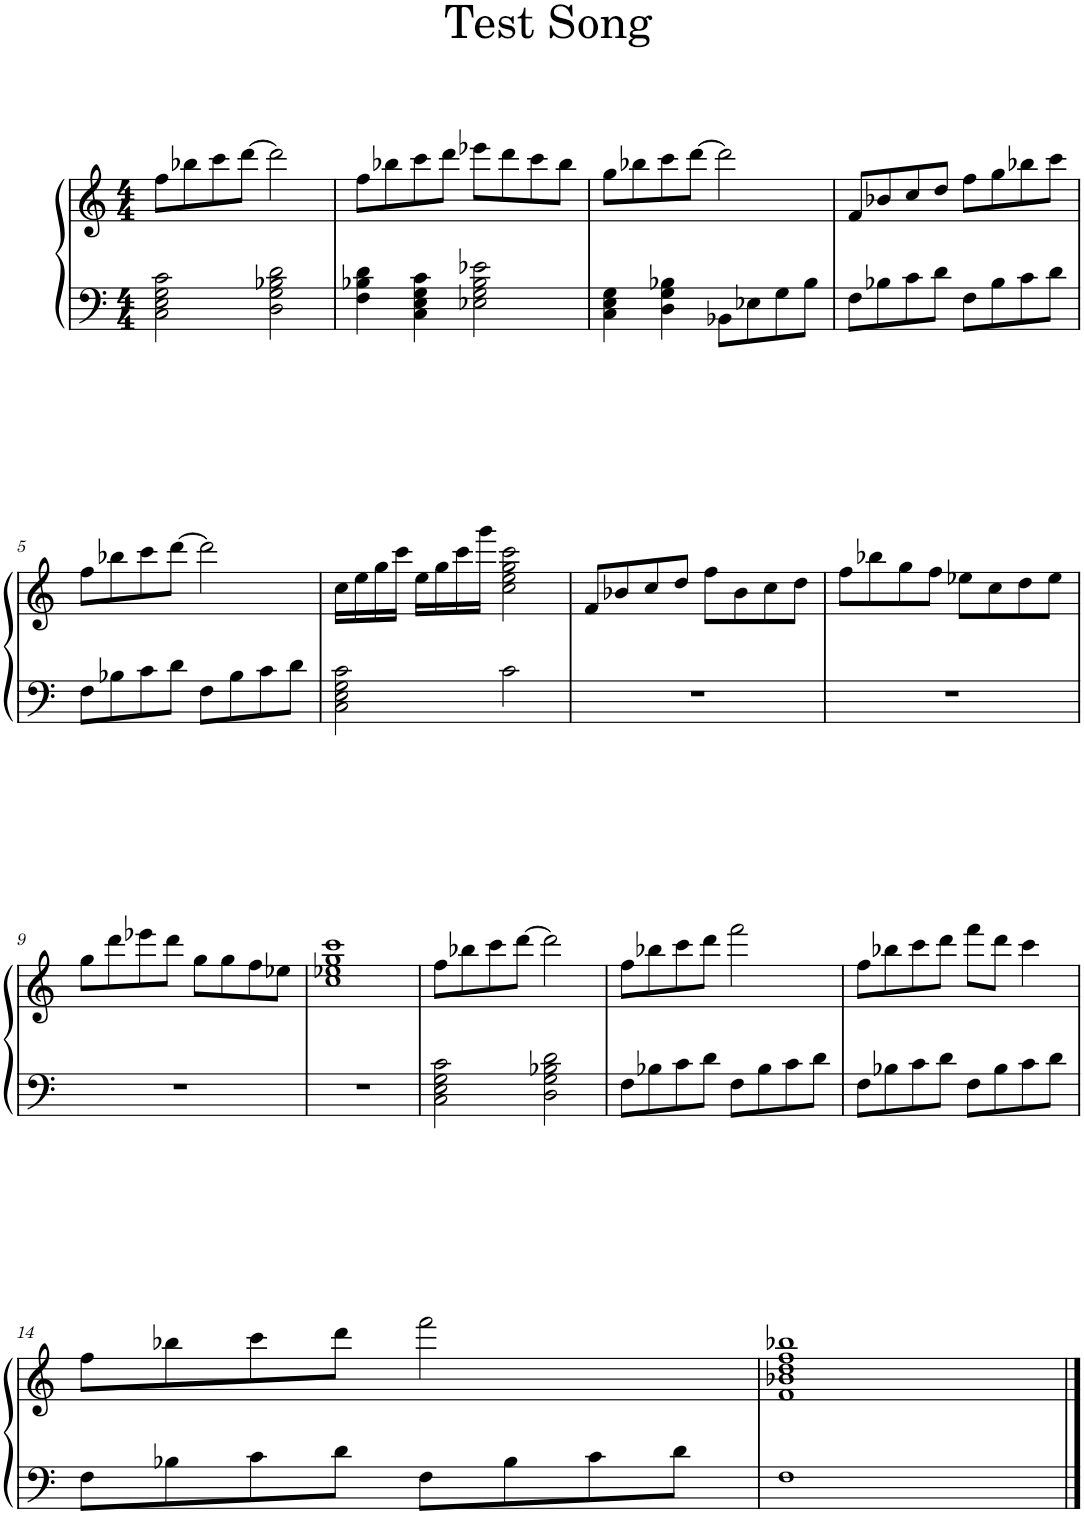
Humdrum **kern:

**kern	**kern
*part1	*part1
*staff2	*staff1
*I"Piano	*
*I'Pno.	*
*clefF4	*clefG2
*k[]	*k[]
*M4/4	*M4/4
=1	=1
2C\ 2E\ 2G\ 2c\	8ff\L
.	8bb-X\
.	8ccc\
.	[8ddd\J
2D\ 2G\ 2B-X\ 2d\	2ddd\]
=2	=2
4F\ 4B-X\ 4d\	8ff\L
.	8bb-X\
4C\ 4E\ 4G\ 4c\	8ccc\
.	8ddd\J
2E-X\ 2G\ 2B-\ 2e-X\	8eee-X\L
.	8ddd\
.	8ccc\
.	8bb-\J
=3	=3
4C\ 4E\ 4G\	8gg\L
.	8bb-X\
4D\ 4G\ 4B-X\	8ccc\
.	[8ddd\J
8BB-X\L	2ddd\]
8E-X\	.
8G\	.
8B-\J	.
=4	=4
8F\L	8f/L
8B-X\	8b-X/
8c\	8cc/
8d\J	8dd/J
8F\L	8ff\L
8B-\	8gg\
8c\	8bb-X\
8d\J	8ccc\J
!!LO:LB:g=z
=5	=5
8F\L	8ff\L
8B-X\	8bb-X\
8c\	8ccc\
8d\J	[8ddd\J
8F\L	2ddd\]
8B-\	.
8c\	.
8d\J	.
=6	=6
2C\ 2E\ 2G\ 2c\	16cc\LL
.	16ee\
.	16gg\
.	16ccc\JJ
.	16ee\LL
.	16gg\
.	16ccc\
.	16ggg\JJ
2c\	2cc\ 2ee\ 2gg\ 2ccc\
=7	=7
1r	8f/L
.	8b-X/
.	8cc/
.	8dd/J
.	8ff\L
.	8b-\
.	8cc\
.	8dd\J
=8	=8
1r	8ff\L
.	8bb-X\
.	8gg\
.	8ff\J
.	8ee-X\L
.	8cc\
.	8dd\
.	8ee-\J
!!LO:LB:g=z
=9	=9
1r	8gg\L
.	8ddd\
.	8eee-X\
.	8ddd\J
.	8gg\L
.	8gg\
.	8ff\
.	8ee-X\J
=10	=10
1r	1cc 1ee-X 1gg 1ccc
=11	=11
2C\ 2E\ 2G\ 2c\	8ff\L
.	8bb-X\
.	8ccc\
.	[8ddd\J
2D\ 2G\ 2B-X\ 2d\	2ddd\]
=12	=12
8F\L	8ff\L
8B-X\	8bb-X\
8c\	8ccc\
8d\J	8ddd\J
8F\L	2fff\
8B-\	.
8c\	.
8d\J	.
=13	=13
8F\L	8ff\L
8B-X\	8bb-X\
8c\	8ccc\
8d\J	8ddd\J
8F\L	8fff\L
8B-\	8ddd\J
8c\	4ccc\
8d\J	.
!!LO:LB:g=z
=14	=14
8F\L	8ff\L
8B-X\	8bb-X\
8c\	8ccc\
8d\J	8ddd\J
8F\L	2fff\
8B-\	.
8c\	.
8d\J	.
=15	=15
1F	1f 1b-X 1dd 1ff 1bb-X
==	==
*-	*-
